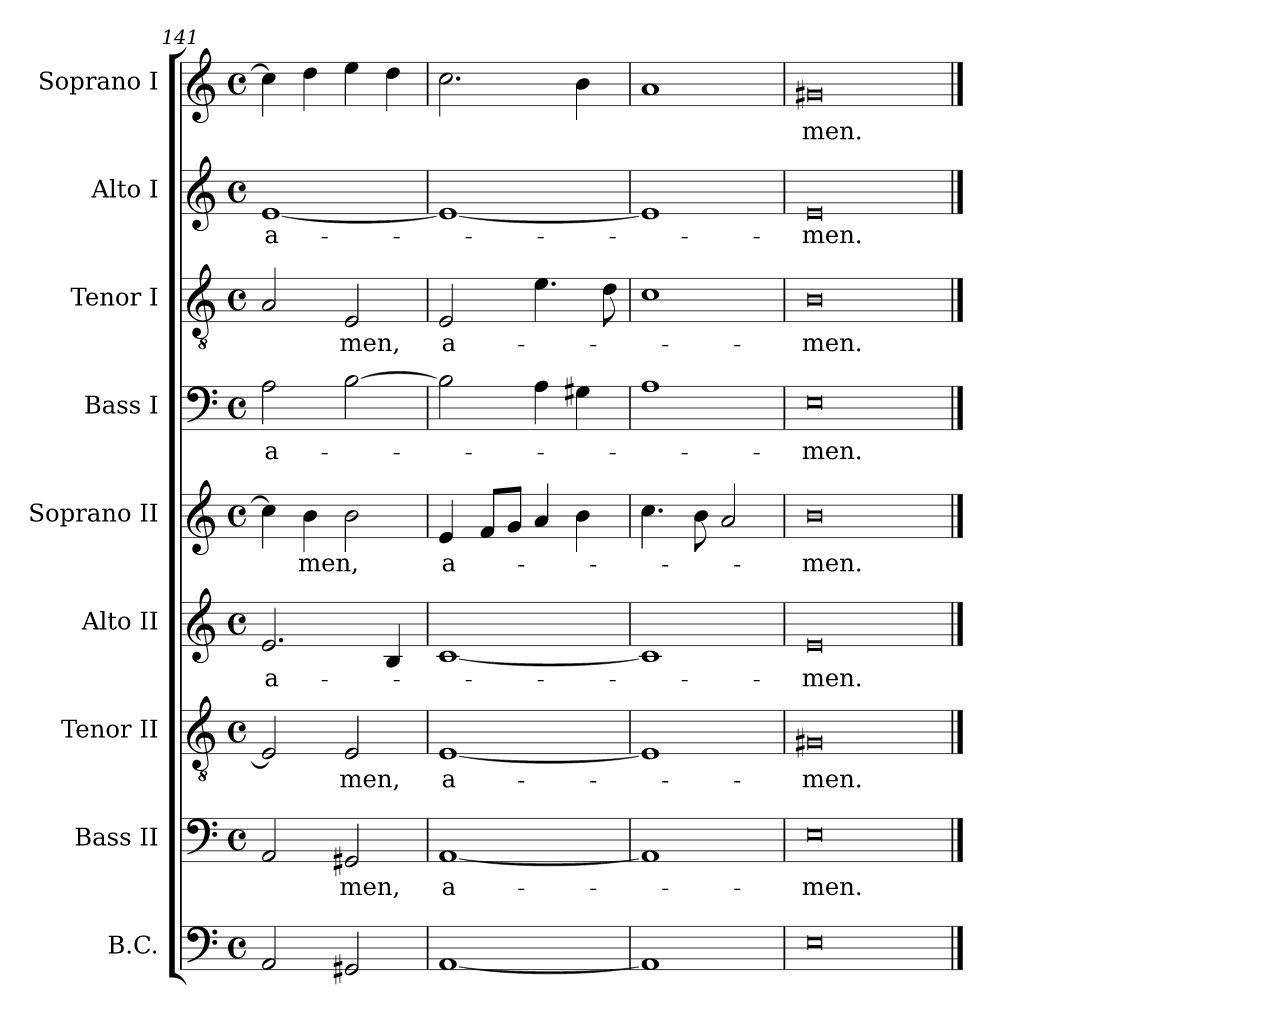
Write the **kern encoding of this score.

**kern	**kern	**text	**kern	**text	**kern	**text	**kern	**text	**kern	**text	**kern	**text	**kern	**text	**kern	**text
*part9	*part8	*part8	*part7	*part7	*part6	*part6	*part5	*part5	*part4	*part4	*part3	*part3	*part2	*part2	*part1	*part1
*staff9	*staff8	*staff8	*staff7	*staff7	*staff6	*staff6	*staff5	*staff5	*staff4	*staff4	*staff3	*staff3	*staff2	*staff2	*staff1	*staff1
*I"B.C.	*I"Bass II	*	*I"Tenor II	*	*I"Alto II	*	*I"Soprano II	*	*I"Bass I	*	*I"Tenor I	*	*I"Alto I	*	*I"Soprano I	*
*I'BC	*I'B 2	*	*I'T 2	*	*I'A 2	*	*I'S 2	*	*I'B 1	*	*I'T 1	*	*I'A 1	*	*I'S 1	*
*clefF4	*clefF4	*	*clefGv2	*	*clefG2	*	*clefG2	*	*clefF4	*	*clefGv2	*	*clefG2	*	*clefG2	*
*k[]	*k[]	*	*k[]	*	*k[]	*	*k[]	*	*k[]	*	*k[]	*	*k[]	*	*k[]	*
*C:	*C:	*	*C:	*	*C:	*	*C:	*	*C:	*	*C:	*	*C:	*	*C:	*
*M4/4	*M4/4	*	*M4/4	*	*M4/4	*	*M4/4	*	*M4/4	*	*M4/4	*	*M4/4	*	*M4/4	*
*met(c)	*met(c)	*	*met(c)	*	*met(c)	*	*met(c)	*	*met(c)	*	*met(c)	*	*met(c)	*	*met(c)	*
=141	=141	=141	=141	=141	=141	=141	=141	=141	=141	=141	=141	=141	=141	=141	=141	=141
!	!	!	!	!	!	!LO:LY:b	!	!	!	!LO:LY:b	!	!	!	!LO:LY:b	!	!
2AA/	2AA/	.	2E/]	.	2.e/	a-	4cc\]	.	2A\	a-	2A/	.	[1e	a-	4cc\]	.
!	!	!	!	!	!	!	!	!LO:LY:b	!	!	!	!	!	!	!	!
.	.	.	.	.	.	.	4b\	-men,	.	.	.	.	.	.	4dd\	.
!	!	!LO:LY:b	!	!LO:LY:b	!	!	!	!	!	!	!	!LO:LY:b	!	!	!	!
2GG#X/	2GG#X/	-men,	2E/	-men,	.	.	2b\	.	[2B\	.	2E/	-men,	.	.	4ee\	.
.	.	.	.	.	4B/	.	.	.	.	.	.	.	.	.	4dd\	.
=142	=142	=142	=142	=142	=142	=142	=142	=142	=142	=142	=142	=142	=142	=142	=142	=142
*^	*	*	*	*	*	*	*	*	*	*	*	*	*	*	*	*
!	!	!	!LO:LY:b	!	!LO:LY:b	!	!	!	!LO:LY:b	!	!	!	!LO:LY:b	!	!	!	!
[1AA	2ryy	[1AA	a-	[1E	a-	[1c	.	4e/	a-	2B\]	.	2E/	a-	1e_	.	2.cc\	.
.	.	.	.	.	.	.	.	8f/L	.	.	.	.	.	.	.	.	.
.	.	.	.	.	.	.	.	8g/J	.	.	.	.	.	.	.	.	.
.	4ryy	.	.	.	.	.	.	4a/	.	4A\	.	4.e\	.	.	.	.	.
.	4ryy	.	.	.	.	.	.	4b\	.	4G#X\	.	.	.	.	.	4b\	.
.	.	.	.	.	.	.	.	.	.	.	.	8d\	.	.	.	.	.
=143	=143	=143	=143	=143	=143	=143	=143	=143	=143	=143	=143	=143	=143	=143	=143	=143	=143
1AA]	2ryy	1AA]	.	1E]	.	1c]	.	4.cc\	.	1A	.	1c	.	1e]	.	1a	.
.	.	.	.	.	.	.	.	8b\	.	.	.	.	.	.	.	.	.
.	2ryy	.	.	.	.	.	.	2a/	.	.	.	.	.	.	.	.	.
=144	=144	=144	=144	=144	=144	=144	=144	=144	=144	=144	=144	=144	=144	=144	=144	=144	=144
!	!	!	!LO:LY:b	!	!LO:LY:b	!	!LO:LY:b	!	!LO:LY:b	!	!LO:LY:b	!	!LO:LY:b	!	!LO:LY:b	!	!LO:LY:b
*v	*v	*	*	*	*	*	*	*	*	*	*	*	*	*	*	*	*
0E	0E	-men.	0G#X	-men.	0e	-men.	0b	-men.	0E	-men.	0B	-men.	0e	-men.	0g#X	-men.
==	==	==	==	==	==	==	==	==	==	==	==	==	==	==	==	==
*-	*-	*-	*-	*-	*-	*-	*-	*-	*-	*-	*-	*-	*-	*-	*-	*-
